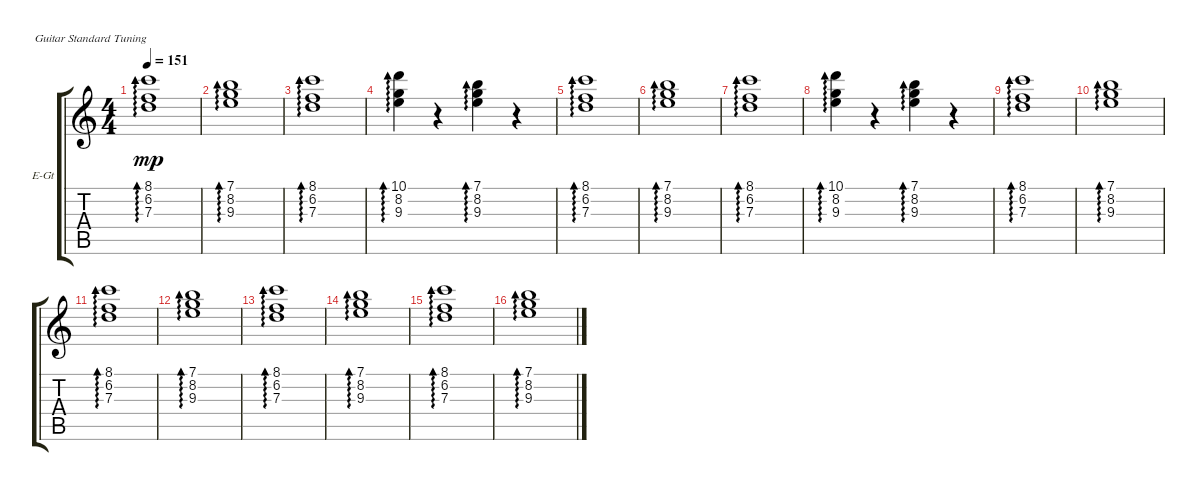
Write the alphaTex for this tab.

\bracketExtendMode groupsimilarinstruments
\firstSystemTrackNameOrientation horizontal
\otherSystemsTrackNameOrientation horizontal
\track ("Electric Guitar- Mick" "E-Gt") {instrument electricguitarclean}
\staff {score tabs}
\tuning (E4 B3 G3 D3 A2 E2)
\ts (4 4)
\tempo 151
\clef g2
\ks aminor
(7.3 6.2 8.1).1{ad 0 dy mp} |
(9.3 8.2 7.1).1{ad 0} |
(7.3 6.2 8.1).1{ad 0} |
(9.3 8.2 10.1).4{ad 0} r.4 (9.3 8.2 7.1).4{ad 0} r.4 |
(7.3 6.2 8.1).1{ad 0} |
(9.3 8.2 7.1).1{ad 0} |
(7.3 6.2 8.1).1{ad 0} |
(9.3 8.2 10.1).4{ad 0} r.4 (9.3 8.2 7.1).4{ad 0} r.4 |
(7.3 6.2 8.1).1{ad 0} |
(9.3 8.2 7.1).1{ad 0} |
(7.3 6.2 8.1).1{ad 0} |
(9.3 8.2 7.1).1{ad 0} |
(7.3 6.2 8.1).1{ad 0} |
(9.3 8.2 7.1).1{ad 0} |
(7.3 6.2 8.1).1{ad 0} |
(9.3 8.2 7.1).1{ad 0}
